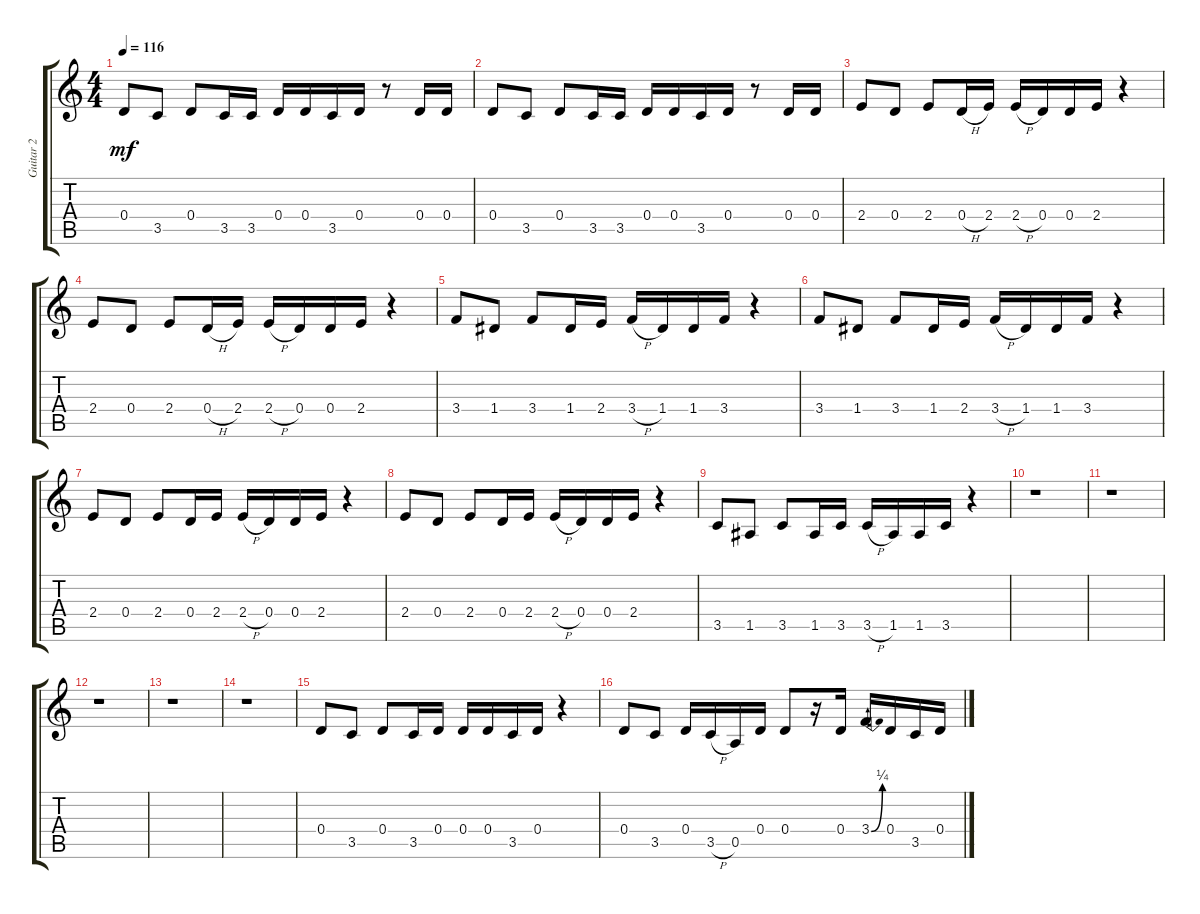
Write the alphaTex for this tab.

\track ("Guitar 2" "Guitar 2") {instrument electricguitarmuted}
\staff {score tabs}
\tuning (E4 B3 G3 D3 A2 D2) {hide}
\ts (4 4)
\tempo 116
\clef g2
\ks c
0.4.8{dy mf} 3.5.8 0.4.8 3.5.16 3.5.16 0.4.16 0.4.16 3.5.16 0.4.16 r.8 0.4.16 0.4.16 |
0.4.8 3.5.8 0.4.8 3.5.16 3.5.16 0.4.16 0.4.16 3.5.16 0.4.16 r.8 0.4.16 0.4.16 |
2.4.8 0.4.8 2.4.8 0.4{h}.16 2.4.16 2.4{h}.16 0.4.16 0.4.16 2.4.16 r.4 |
2.4.8 0.4.8 2.4.8 0.4{h}.16 2.4.16 2.4{h}.16 0.4.16 0.4.16 2.4.16 r.4 |
3.4.8 1.4.8 3.4.8 1.4.16 2.4.16 3.4{h}.16 1.4.16 1.4.16 3.4.16 r.4 |
3.4.8 1.4.8 3.4.8 1.4.16 2.4.16 3.4{h}.16 1.4.16 1.4.16 3.4.16 r.4 |
2.4.8 0.4.8 2.4.8 0.4.16 2.4.16 2.4{h}.16 0.4.16 0.4.16 2.4.16 r.4 |
2.4.8 0.4.8 2.4.8 0.4.16 2.4.16 2.4{h}.16 0.4.16 0.4.16 2.4.16 r.4 |
3.5.8 1.5.8 3.5.8 1.5.16 3.5.16 3.5{h}.16 1.5.16 1.5.16 3.5.16 r.4 |
r.1 |
r.1 |
r.1 |
r.1 |
r.1 |
0.4.8 3.5.8 0.4.8 3.5.16 0.4.16 0.4.16 0.4.16 3.5.16 0.4.16 r.4 |
0.4.8 3.5.8 0.4.16 3.5{h}.16 0.5.16 0.4.16 0.4.8 r.16 0.4.16 3.4{be (bend 0 0 60 1)}.16 0.4.16 3.5.16 0.4.16
